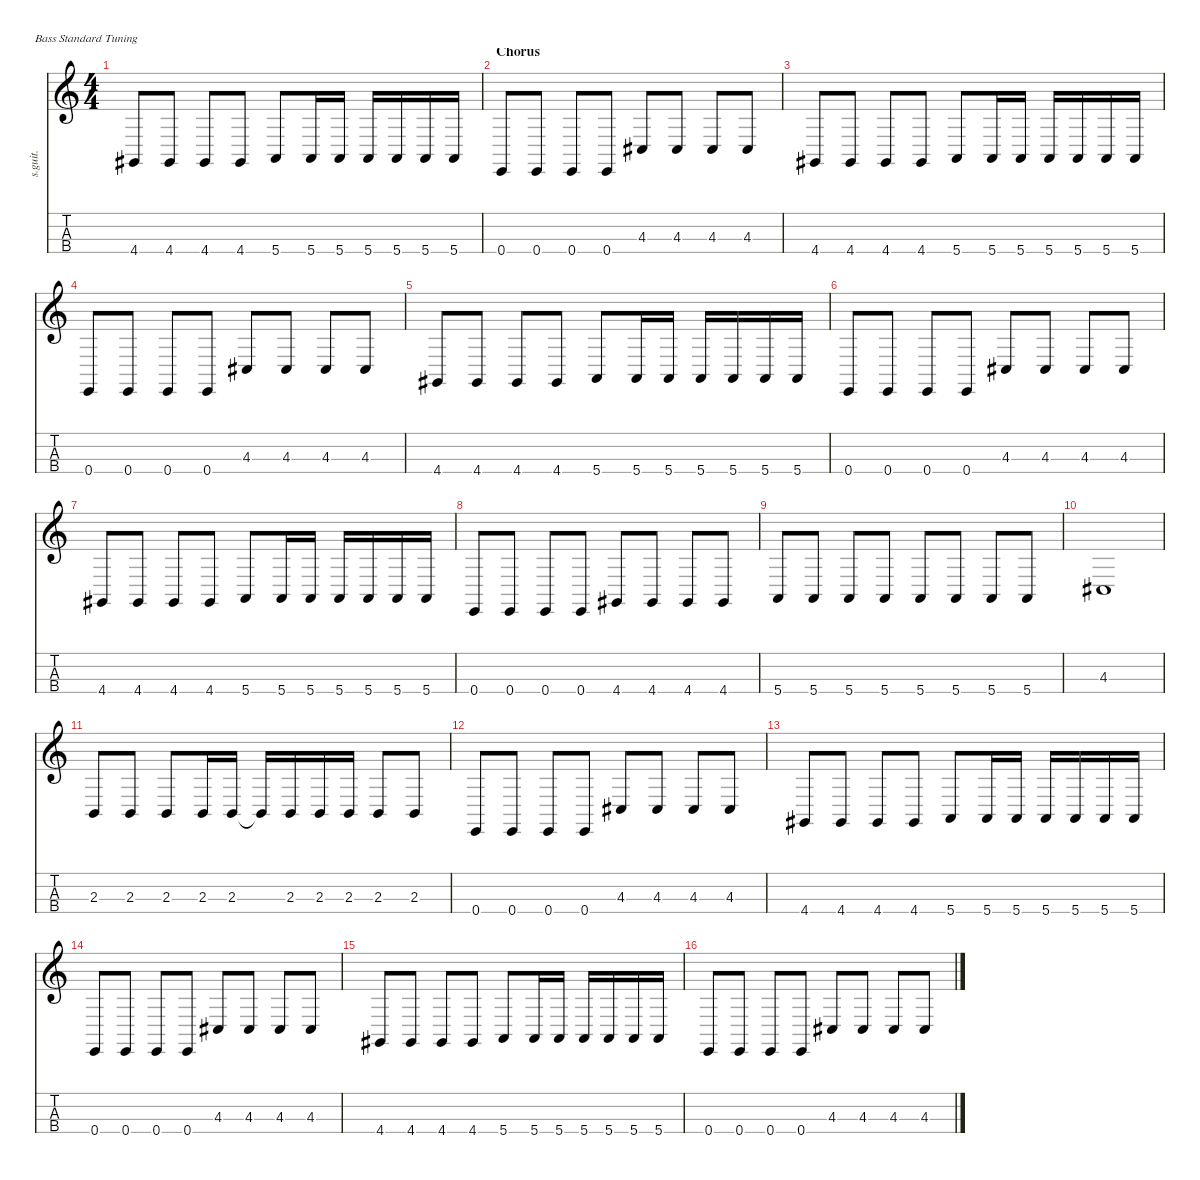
\defaultSystemsLayout 4
\hideDynamics
\bracketExtendMode nobrackets
\track ("Kim Deal" "s.guit.") {instrument electricbasspick}
\staff {score tabs}
\tuning (G2 D2 A1 E1)
\ts (4 4)
\tempo (81 hide)
\clef g2
\ks c
4.4{acc #}.8{lyrics (0 "") lyrics (1 "") lyrics (2 "") lyrics (3 "") lyrics (4 "") dy fff} 4.4{acc #}.8{lyrics (0 "") lyrics (1 "") lyrics (2 "") lyrics (3 "") lyrics (4 "")} 4.4{acc #}.8{lyrics (0 "") lyrics (1 "") lyrics (2 "") lyrics (3 "") lyrics (4 "")} 4.4{acc #}.8{lyrics (0 "") lyrics (1 "") lyrics (2 "") lyrics (3 "") lyrics (4 "")} 5.4.8{lyrics (0 "") lyrics (1 "") lyrics (2 "") lyrics (3 "") lyrics (4 "")} 5.4.16{lyrics (0 "") lyrics (1 "") lyrics (2 "") lyrics (3 "") lyrics (4 "")} 5.4.16{lyrics (0 "") lyrics (1 "") lyrics (2 "") lyrics (3 "") lyrics (4 "") dy f} 5.4.16{lyrics (0 "") lyrics (1 "") lyrics (2 "") lyrics (3 "") lyrics (4 "") dy fff} 5.4.16{lyrics (0 "") lyrics (1 "") lyrics (2 "") lyrics (3 "") lyrics (4 "") dy f} 5.4.16{lyrics (0 "") lyrics (1 "") lyrics (2 "") lyrics (3 "") lyrics (4 "") dy fff} 5.4.16{lyrics (0 "") lyrics (1 "") lyrics (2 "") lyrics (3 "") lyrics (4 "") dy f} |
\section ("" "Chorus")
0.4.8{lyrics (0 "") lyrics (1 "") lyrics (2 "") lyrics (3 "") lyrics (4 "") dy fff} 0.4.8{lyrics (0 "") lyrics (1 "") lyrics (2 "") lyrics (3 "") lyrics (4 "")} 0.4.8{lyrics (0 "") lyrics (1 "") lyrics (2 "") lyrics (3 "") lyrics (4 "")} 0.4.8{lyrics (0 "") lyrics (1 "") lyrics (2 "") lyrics (3 "") lyrics (4 "")} 4.3{acc #}.8{lyrics (0 "") lyrics (1 "") lyrics (2 "") lyrics (3 "") lyrics (4 "")} 4.3{acc #}.8{lyrics (0 "") lyrics (1 "") lyrics (2 "") lyrics (3 "") lyrics (4 "")} 4.3{acc #}.8{lyrics (0 "") lyrics (1 "") lyrics (2 "") lyrics (3 "") lyrics (4 "")} 4.3{acc #}.8{lyrics (0 "") lyrics (1 "") lyrics (2 "") lyrics (3 "") lyrics (4 "")} |
4.4{acc #}.8{lyrics (0 "") lyrics (1 "") lyrics (2 "") lyrics (3 "") lyrics (4 "")} 4.4{acc #}.8{lyrics (0 "") lyrics (1 "") lyrics (2 "") lyrics (3 "") lyrics (4 "")} 4.4{acc #}.8{lyrics (0 "") lyrics (1 "") lyrics (2 "") lyrics (3 "") lyrics (4 "")} 4.4{acc #}.8{lyrics (0 "") lyrics (1 "") lyrics (2 "") lyrics (3 "") lyrics (4 "")} 5.4.8{lyrics (0 "") lyrics (1 "") lyrics (2 "") lyrics (3 "") lyrics (4 "")} 5.4.16{lyrics (0 "") lyrics (1 "") lyrics (2 "") lyrics (3 "") lyrics (4 "")} 5.4.16{lyrics (0 "") lyrics (1 "") lyrics (2 "") lyrics (3 "") lyrics (4 "") dy f} 5.4.16{lyrics (0 "") lyrics (1 "") lyrics (2 "") lyrics (3 "") lyrics (4 "") dy fff} 5.4.16{lyrics (0 "") lyrics (1 "") lyrics (2 "") lyrics (3 "") lyrics (4 "") dy f} 5.4.16{lyrics (0 "") lyrics (1 "") lyrics (2 "") lyrics (3 "") lyrics (4 "") dy fff} 5.4.16{lyrics (0 "") lyrics (1 "") lyrics (2 "") lyrics (3 "") lyrics (4 "") dy f} |
0.4.8{lyrics (0 "") lyrics (1 "") lyrics (2 "") lyrics (3 "") lyrics (4 "") dy fff} 0.4.8{lyrics (0 "") lyrics (1 "") lyrics (2 "") lyrics (3 "") lyrics (4 "")} 0.4.8{lyrics (0 "") lyrics (1 "") lyrics (2 "") lyrics (3 "") lyrics (4 "")} 0.4.8{lyrics (0 "") lyrics (1 "") lyrics (2 "") lyrics (3 "") lyrics (4 "")} 4.3{acc #}.8{lyrics (0 "") lyrics (1 "") lyrics (2 "") lyrics (3 "") lyrics (4 "")} 4.3{acc #}.8{lyrics (0 "") lyrics (1 "") lyrics (2 "") lyrics (3 "") lyrics (4 "")} 4.3{acc #}.8{lyrics (0 "") lyrics (1 "") lyrics (2 "") lyrics (3 "") lyrics (4 "")} 4.3{acc #}.8{lyrics (0 "") lyrics (1 "") lyrics (2 "") lyrics (3 "") lyrics (4 "")} |
4.4{acc #}.8{lyrics (0 "") lyrics (1 "") lyrics (2 "") lyrics (3 "") lyrics (4 "")} 4.4{acc #}.8{lyrics (0 "") lyrics (1 "") lyrics (2 "") lyrics (3 "") lyrics (4 "")} 4.4{acc #}.8{lyrics (0 "") lyrics (1 "") lyrics (2 "") lyrics (3 "") lyrics (4 "")} 4.4{acc #}.8{lyrics (0 "") lyrics (1 "") lyrics (2 "") lyrics (3 "") lyrics (4 "")} 5.4.8{lyrics (0 "") lyrics (1 "") lyrics (2 "") lyrics (3 "") lyrics (4 "")} 5.4.16{lyrics (0 "") lyrics (1 "") lyrics (2 "") lyrics (3 "") lyrics (4 "")} 5.4.16{lyrics (0 "") lyrics (1 "") lyrics (2 "") lyrics (3 "") lyrics (4 "") dy f} 5.4.16{lyrics (0 "") lyrics (1 "") lyrics (2 "") lyrics (3 "") lyrics (4 "") dy fff} 5.4.16{lyrics (0 "") lyrics (1 "") lyrics (2 "") lyrics (3 "") lyrics (4 "") dy f} 5.4.16{lyrics (0 "") lyrics (1 "") lyrics (2 "") lyrics (3 "") lyrics (4 "") dy fff} 5.4.16{lyrics (0 "") lyrics (1 "") lyrics (2 "") lyrics (3 "") lyrics (4 "") dy f} |
0.4.8{lyrics (0 "") lyrics (1 "") lyrics (2 "") lyrics (3 "") lyrics (4 "") dy fff} 0.4.8{lyrics (0 "") lyrics (1 "") lyrics (2 "") lyrics (3 "") lyrics (4 "")} 0.4.8{lyrics (0 "") lyrics (1 "") lyrics (2 "") lyrics (3 "") lyrics (4 "")} 0.4.8{lyrics (0 "") lyrics (1 "") lyrics (2 "") lyrics (3 "") lyrics (4 "")} 4.3{acc #}.8{lyrics (0 "") lyrics (1 "") lyrics (2 "") lyrics (3 "") lyrics (4 "")} 4.3{acc #}.8{lyrics (0 "") lyrics (1 "") lyrics (2 "") lyrics (3 "") lyrics (4 "")} 4.3{acc #}.8{lyrics (0 "") lyrics (1 "") lyrics (2 "") lyrics (3 "") lyrics (4 "")} 4.3{acc #}.8{lyrics (0 "") lyrics (1 "") lyrics (2 "") lyrics (3 "") lyrics (4 "")} |
4.4{acc #}.8{lyrics (0 "") lyrics (1 "") lyrics (2 "") lyrics (3 "") lyrics (4 "")} 4.4{acc #}.8{lyrics (0 "") lyrics (1 "") lyrics (2 "") lyrics (3 "") lyrics (4 "")} 4.4{acc #}.8{lyrics (0 "") lyrics (1 "") lyrics (2 "") lyrics (3 "") lyrics (4 "")} 4.4{acc #}.8{lyrics (0 "") lyrics (1 "") lyrics (2 "") lyrics (3 "") lyrics (4 "")} 5.4.8{lyrics (0 "") lyrics (1 "") lyrics (2 "") lyrics (3 "") lyrics (4 "")} 5.4.16{lyrics (0 "") lyrics (1 "") lyrics (2 "") lyrics (3 "") lyrics (4 "")} 5.4.16{lyrics (0 "") lyrics (1 "") lyrics (2 "") lyrics (3 "") lyrics (4 "") dy f} 5.4.16{lyrics (0 "") lyrics (1 "") lyrics (2 "") lyrics (3 "") lyrics (4 "") dy fff} 5.4.16{lyrics (0 "") lyrics (1 "") lyrics (2 "") lyrics (3 "") lyrics (4 "") dy f} 5.4.16{lyrics (0 "") lyrics (1 "") lyrics (2 "") lyrics (3 "") lyrics (4 "") dy fff} 5.4.16{lyrics (0 "") lyrics (1 "") lyrics (2 "") lyrics (3 "") lyrics (4 "") dy f} |
0.4.8{lyrics (0 "") lyrics (1 "") lyrics (2 "") lyrics (3 "") lyrics (4 "") dy fff} 0.4.8{lyrics (0 "") lyrics (1 "") lyrics (2 "") lyrics (3 "") lyrics (4 "")} 0.4.8{lyrics (0 "") lyrics (1 "") lyrics (2 "") lyrics (3 "") lyrics (4 "")} 0.4.8{lyrics (0 "") lyrics (1 "") lyrics (2 "") lyrics (3 "") lyrics (4 "")} 4.4{acc #}.8{lyrics (0 "") lyrics (1 "") lyrics (2 "") lyrics (3 "") lyrics (4 "")} 4.4{acc #}.8{lyrics (0 "") lyrics (1 "") lyrics (2 "") lyrics (3 "") lyrics (4 "")} 4.4{acc #}.8{lyrics (0 "") lyrics (1 "") lyrics (2 "") lyrics (3 "") lyrics (4 "")} 4.4{acc #}.8{lyrics (0 "") lyrics (1 "") lyrics (2 "") lyrics (3 "") lyrics (4 "")} |
5.4.8{lyrics (0 "") lyrics (1 "") lyrics (2 "") lyrics (3 "") lyrics (4 "")} 5.4.8{lyrics (0 "") lyrics (1 "") lyrics (2 "") lyrics (3 "") lyrics (4 "")} 5.4.8{lyrics (0 "") lyrics (1 "") lyrics (2 "") lyrics (3 "") lyrics (4 "")} 5.4.8{lyrics (0 "") lyrics (1 "") lyrics (2 "") lyrics (3 "") lyrics (4 "")} 5.4.8{lyrics (0 "") lyrics (1 "") lyrics (2 "") lyrics (3 "") lyrics (4 "")} 5.4.8{lyrics (0 "") lyrics (1 "") lyrics (2 "") lyrics (3 "") lyrics (4 "")} 5.4.8{lyrics (0 "") lyrics (1 "") lyrics (2 "") lyrics (3 "") lyrics (4 "")} 5.4.8{lyrics (0 "") lyrics (1 "") lyrics (2 "") lyrics (3 "") lyrics (4 "")} |
4.3{acc #}.1{lyrics (0 "") lyrics (1 "") lyrics (2 "") lyrics (3 "") lyrics (4 "")} |
2.3.8{lyrics (0 "") lyrics (1 "") lyrics (2 "") lyrics (3 "") lyrics (4 "")} 2.3.8{lyrics (0 "") lyrics (1 "") lyrics (2 "") lyrics (3 "") lyrics (4 "")} 2.3.8{lyrics (0 "") lyrics (1 "") lyrics (2 "") lyrics (3 "") lyrics (4 "")} 2.3.16{lyrics (0 "") lyrics (1 "") lyrics (2 "") lyrics (3 "") lyrics (4 "")} 2.3.16{lyrics (0 "") lyrics (1 "") lyrics (2 "") lyrics (3 "") lyrics (4 "")} 2.3{t}.16{lyrics (0 "") lyrics (1 "") lyrics (2 "") lyrics (3 "") lyrics (4 "")} 2.3.16{lyrics (0 "") lyrics (1 "") lyrics (2 "") lyrics (3 "") lyrics (4 "")} 2.3.16{lyrics (0 "") lyrics (1 "") lyrics (2 "") lyrics (3 "") lyrics (4 "")} 2.3.16{lyrics (0 "") lyrics (1 "") lyrics (2 "") lyrics (3 "") lyrics (4 "")} 2.3.8{lyrics (0 "") lyrics (1 "") lyrics (2 "") lyrics (3 "") lyrics (4 "")} 2.3.8{lyrics (0 "") lyrics (1 "") lyrics (2 "") lyrics (3 "") lyrics (4 "")} |
0.4.8{lyrics (0 "") lyrics (1 "") lyrics (2 "") lyrics (3 "") lyrics (4 "")} 0.4.8{lyrics (0 "") lyrics (1 "") lyrics (2 "") lyrics (3 "") lyrics (4 "")} 0.4.8{lyrics (0 "") lyrics (1 "") lyrics (2 "") lyrics (3 "") lyrics (4 "")} 0.4.8{lyrics (0 "") lyrics (1 "") lyrics (2 "") lyrics (3 "") lyrics (4 "")} 4.3{acc #}.8{lyrics (0 "") lyrics (1 "") lyrics (2 "") lyrics (3 "") lyrics (4 "")} 4.3{acc #}.8{lyrics (0 "") lyrics (1 "") lyrics (2 "") lyrics (3 "") lyrics (4 "")} 4.3{acc #}.8{lyrics (0 "") lyrics (1 "") lyrics (2 "") lyrics (3 "") lyrics (4 "")} 4.3{acc #}.8{lyrics (0 "") lyrics (1 "") lyrics (2 "") lyrics (3 "") lyrics (4 "")} |
4.4{acc #}.8{lyrics (0 "") lyrics (1 "") lyrics (2 "") lyrics (3 "") lyrics (4 "")} 4.4{acc #}.8{lyrics (0 "") lyrics (1 "") lyrics (2 "") lyrics (3 "") lyrics (4 "")} 4.4{acc #}.8{lyrics (0 "") lyrics (1 "") lyrics (2 "") lyrics (3 "") lyrics (4 "")} 4.4{acc #}.8{lyrics (0 "") lyrics (1 "") lyrics (2 "") lyrics (3 "") lyrics (4 "")} 5.4.8{lyrics (0 "") lyrics (1 "") lyrics (2 "") lyrics (3 "") lyrics (4 "")} 5.4.16{lyrics (0 "") lyrics (1 "") lyrics (2 "") lyrics (3 "") lyrics (4 "")} 5.4.16{lyrics (0 "") lyrics (1 "") lyrics (2 "") lyrics (3 "") lyrics (4 "") dy f} 5.4.16{lyrics (0 "") lyrics (1 "") lyrics (2 "") lyrics (3 "") lyrics (4 "") dy fff} 5.4.16{lyrics (0 "") lyrics (1 "") lyrics (2 "") lyrics (3 "") lyrics (4 "") dy f} 5.4.16{lyrics (0 "") lyrics (1 "") lyrics (2 "") lyrics (3 "") lyrics (4 "") dy fff} 5.4.16{lyrics (0 "") lyrics (1 "") lyrics (2 "") lyrics (3 "") lyrics (4 "") dy f} |
0.4.8{lyrics (0 "") lyrics (1 "") lyrics (2 "") lyrics (3 "") lyrics (4 "") dy fff} 0.4.8{lyrics (0 "") lyrics (1 "") lyrics (2 "") lyrics (3 "") lyrics (4 "")} 0.4.8{lyrics (0 "") lyrics (1 "") lyrics (2 "") lyrics (3 "") lyrics (4 "")} 0.4.8{lyrics (0 "") lyrics (1 "") lyrics (2 "") lyrics (3 "") lyrics (4 "")} 4.3{acc #}.8{lyrics (0 "") lyrics (1 "") lyrics (2 "") lyrics (3 "") lyrics (4 "")} 4.3{acc #}.8{lyrics (0 "") lyrics (1 "") lyrics (2 "") lyrics (3 "") lyrics (4 "")} 4.3{acc #}.8{lyrics (0 "") lyrics (1 "") lyrics (2 "") lyrics (3 "") lyrics (4 "")} 4.3{acc #}.8{lyrics (0 "") lyrics (1 "") lyrics (2 "") lyrics (3 "") lyrics (4 "")} |
4.4{acc #}.8{lyrics (0 "") lyrics (1 "") lyrics (2 "") lyrics (3 "") lyrics (4 "")} 4.4{acc #}.8{lyrics (0 "") lyrics (1 "") lyrics (2 "") lyrics (3 "") lyrics (4 "")} 4.4{acc #}.8{lyrics (0 "") lyrics (1 "") lyrics (2 "") lyrics (3 "") lyrics (4 "")} 4.4{acc #}.8{lyrics (0 "") lyrics (1 "") lyrics (2 "") lyrics (3 "") lyrics (4 "")} 5.4.8{lyrics (0 "") lyrics (1 "") lyrics (2 "") lyrics (3 "") lyrics (4 "")} 5.4.16{lyrics (0 "") lyrics (1 "") lyrics (2 "") lyrics (3 "") lyrics (4 "")} 5.4.16{lyrics (0 "") lyrics (1 "") lyrics (2 "") lyrics (3 "") lyrics (4 "") dy f} 5.4.16{lyrics (0 "") lyrics (1 "") lyrics (2 "") lyrics (3 "") lyrics (4 "") dy fff} 5.4.16{lyrics (0 "") lyrics (1 "") lyrics (2 "") lyrics (3 "") lyrics (4 "") dy f} 5.4.16{lyrics (0 "") lyrics (1 "") lyrics (2 "") lyrics (3 "") lyrics (4 "") dy fff} 5.4.16{lyrics (0 "") lyrics (1 "") lyrics (2 "") lyrics (3 "") lyrics (4 "") dy f} |
0.4.8{lyrics (0 "") lyrics (1 "") lyrics (2 "") lyrics (3 "") lyrics (4 "") dy fff} 0.4.8{lyrics (0 "") lyrics (1 "") lyrics (2 "") lyrics (3 "") lyrics (4 "")} 0.4.8{lyrics (0 "") lyrics (1 "") lyrics (2 "") lyrics (3 "") lyrics (4 "")} 0.4.8{lyrics (0 "") lyrics (1 "") lyrics (2 "") lyrics (3 "") lyrics (4 "")} 4.3{acc #}.8{lyrics (0 "") lyrics (1 "") lyrics (2 "") lyrics (3 "") lyrics (4 "")} 4.3{acc #}.8{lyrics (0 "") lyrics (1 "") lyrics (2 "") lyrics (3 "") lyrics (4 "")} 4.3{acc #}.8{lyrics (0 "") lyrics (1 "") lyrics (2 "") lyrics (3 "") lyrics (4 "")} 4.3{acc #}.8{lyrics (0 "") lyrics (1 "") lyrics (2 "") lyrics (3 "") lyrics (4 "")}
